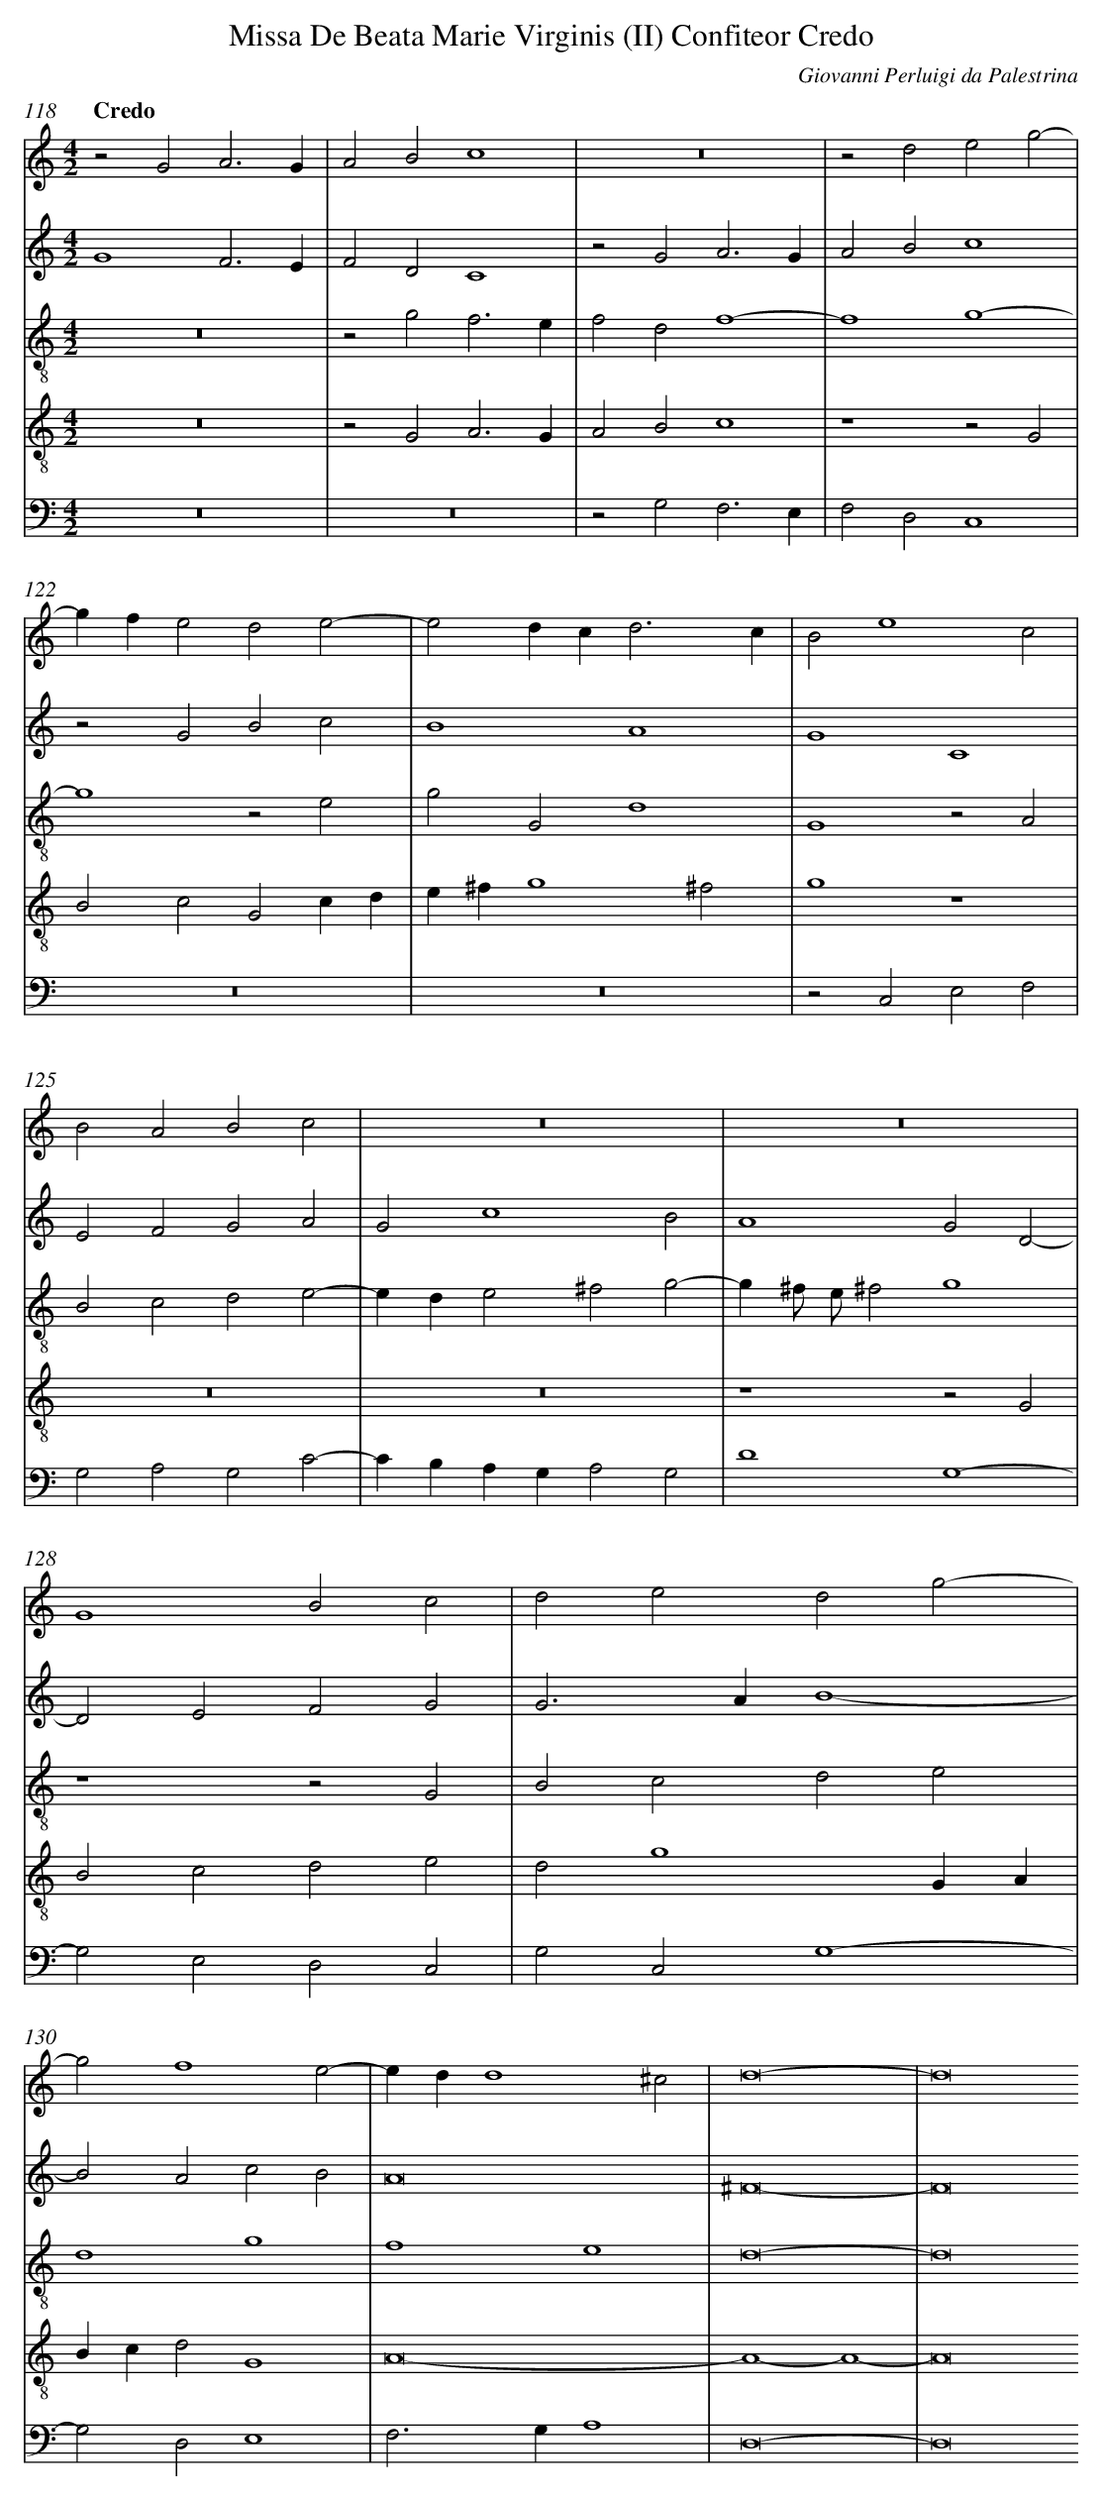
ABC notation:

X:1
T: Missa De Beata Marie Virginis (II) Confiteor Credo
C: Giovanni Perluigi da Palestrina
L: 1/4
M: 4/2
Q: "Credo"
V: 1 clef=treble
V: 2 clef=treble
V: 3 clef=treble-8
V: 4 clef=treble-8
V: 5 clef=bass
K: C
[V:1] z2G2A3G |
[V:2] G4F3E |
[V:3] z8 |
[V:4] z8 |
[V:5] z8 |
[V:1] A2B2c4 |
[V:2] F2D2C4 |
[V:3] z2g2f3e |
[V:4] z2G2A3G |
[V:5] z8 |
[V:1] z8 |
[V:2] z2G2A3G |
[V:3] f2d2f4- |
[V:4] A2B2c4 |
[V:5] z2G,2F,3E, |
[V:1] z2d2e2g2- |
[V:2] A2B2c4 |
[V:3] f4g4- |
[V:4] z4z2G2 |
[V:5] F,2D,2C,4 |
[V:1] gfe2d2e2- |
[V:2] z2G2B2c2 |
[V:3] g4z2e2 |
[V:4] B2c2G2cd |
[V:5] z8 |
[V:1] e2dc2<d2c |
[V:2] B4A4 |
[V:3] g2G2d4 |
[V:4] e^fg4^f2 |
[V:5] z8 |
[V:1] B2e4c2 |
[V:2] G4C4 |
[V:3] G4z2A2 |
[V:4] g4z4 |
[V:5] z2C,2E,2F,2 |
[V:1] B2A2B2c2 |
[V:2] E2F2G2A2 |
[V:3] B2c2d2e2- |
[V:4] z8 |
[V:5] G,2A,2G,2C2- |
[V:1] z8 |
[V:2] G2c4B2 |
[V:3] ede2^f2g2- |
[V:4] z8 |
[V:5] CB,A,G,A,2G,2 |
[V:1] z8 |
[V:2] A4G2D2- |
[V:3] g^f/ e/^f2g4 |
[V:4] z4z2G2 |
[V:5] D4G,4- |
[V:1] G4B2c2 |
[V:2] D2E2F2G2 |
[V:3] z4z2G2 |
[V:4] B2c2d2e2 |
[V:5] G,2E,2D,2C,2 |
[V:1] d2e2d2g2- |
[V:2] G2>A2B4- |
[V:3] B2c2d2e2 |
[V:4] d2g4GA |
[V:5] G,2C,2G,4- |
[V:1] g2f4e2- |
[V:2] B2A2c2B2 |
[V:3] d4g4 |
[V:4] Bcd2G4 |
[V:5] G,2D,2E,4 |
[V:1] edd4^c2 |
[V:2] A8 |
[V:3] f4e4 |
[V:4] A8- |
[V:5] F,2>G,2A,4 |
[V:1] d8- |
[V:2] ^F8- |
[V:3] d8- |
[V:4] A4-A4- |
[V:5] D,8- |
[V:1] d8
[V:2] F8
[V:3] d8
[V:4] A8
[V:5] D,8
